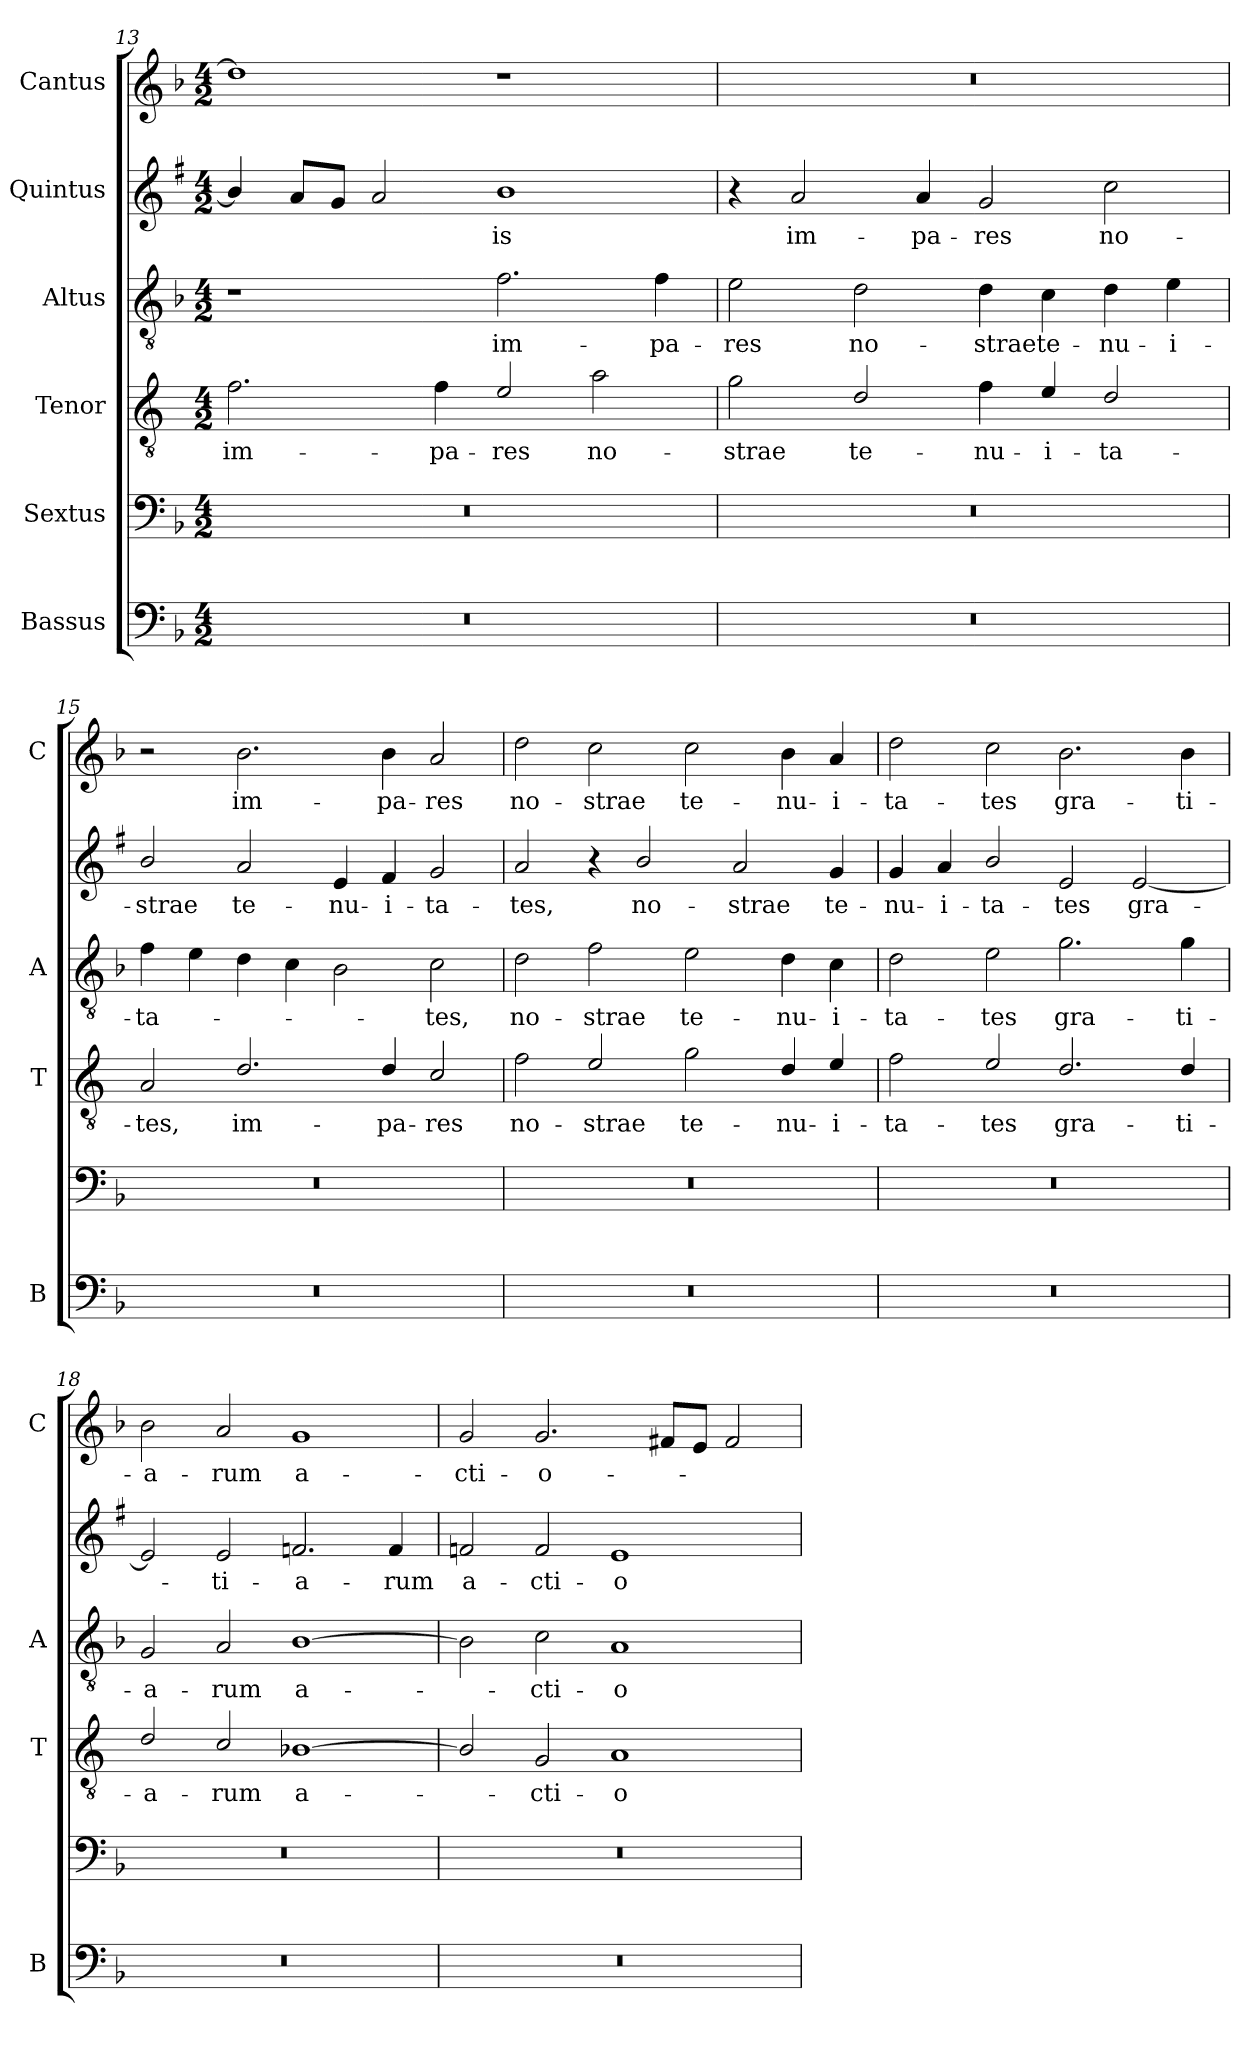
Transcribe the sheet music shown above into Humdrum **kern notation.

**kern	**kern	**kern	**text	**kern	**text	**kern	**text	**kern	**text
*part6	*part5	*part4	*part4	*part3	*part3	*part2	*part2	*part1	*part1
*staff6	*staff5	*staff4	*staff4	*staff3	*staff3	*staff2	*staff2	*staff1	*staff1
*I"Bassus	*I"Sextus	*I"Tenor	*	*I"Altus	*	*I"Quintus	*	*I"Cantus	*
*I'B	*	*I'T	*	*I'A	*	*	*	*I'C	*
*clefF4	*clefF4	*clefGv2	*	*clefGv2	*	*clefG2	*	*clefG2	*
*	*	*ITrd4c7	*	*	*	*ITrd1c2	*	*	*
*k[b-]	*k[b-]	*k[b-]	*	*k[b-]	*	*k[b-]	*	*k[b-]	*
*F:	*F:	*F:	*	*F:	*	*F:	*	*F:	*
*M4/2	*M4/2	*M4/2	*	*M4/2	*	*M4/2	*	*M4/2	*
=13	=13	=13	=13	=13	=13	=13	=13	=13	=13
!	!	!	!LO:LY:b	!	!	!	!	!	!
0r	0r	2.B-\	im-	1r	.	4a/]	.	1dd]	.
.	.	.	.	.	.	8g/L	.	.	.
.	.	.	.	.	.	8f/J	.	.	.
.	.	.	.	.	.	2g/	.	.	.
!	!	!	!LO:LY:b	!	!	!	!	!	!
.	.	4B-\	-pa-	.	.	.	.	.	.
!	!	!	!LO:LY:b	!	!LO:LY:b	!	!LO:LY:b	!	!
.	.	2A/	-res	2.f\	im-	1a	-is	1r	.
!	!	!	!LO:LY:b	!	!	!	!	!	!
.	.	2d\	no-	.	.	.	.	.	.
!	!	!	!	!	!LO:LY:b	!	!	!	!
.	.	.	.	4f\	-pa-	.	.	.	.
=14	=14	=14	=14	=14	=14	=14	=14	=14	=14
!	!	!	!LO:LY:b	!	!LO:LY:b	!	!	!	!
0r	0r	2c\	-strae	2e\	-res	4r	.	0r	.
!	!	!	!	!	!	!	!LO:LY:b	!	!
.	.	.	.	.	.	2g/	im-	.	.
!	!	!	!LO:LY:b	!	!LO:LY:b	!	!	!	!
.	.	2G/	te-	2d\	no-	.	.	.	.
!	!	!	!	!	!	!	!LO:LY:b	!	!
.	.	.	.	.	.	4g/	-pa-	.	.
!	!	!	!LO:LY:b	!	!LO:LY:b	!	!LO:LY:b	!	!
.	.	4B-\	-nu-	4d\	-strae	2f/	-res	.	.
!	!	!	!LO:LY:b	!	!LO:LY:b	!	!	!	!
.	.	4A/	-i-	4c\	te-	.	.	.	.
!	!	!	!LO:LY:b	!	!LO:LY:b	!	!LO:LY:b	!	!
.	.	2G/	-ta-	4d\	-nu-	2b-\	no-	.	.
!	!	!	!	!	!LO:LY:b	!	!	!	!
.	.	.	.	4e\	-i-	.	.	.	.
=15	=15	=15	=15	=15	=15	=15	=15	=15	=15
!	!	!	!LO:LY:b	!	!LO:LY:b	!	!LO:LY:b	!	!
0r	0r	2D/	-tes,	4f\	-ta-	2a/	-strae	2r	.
.	.	.	.	4e\	.	.	.	.	.
!	!	!	!LO:LY:b	!	!	!	!LO:LY:b	!	!LO:LY:b
.	.	2.G/	im-	4d\	.	2g/	te-	2.b-\	im-
.	.	.	.	4c\	.	.	.	.	.
!	!	!	!	!	!	!	!LO:LY:b	!	!
.	.	.	.	2B-\	.	4d/	-nu-	.	.
!	!	!	!LO:LY:b	!	!	!	!LO:LY:b	!	!LO:LY:b
.	.	4G/	-pa-	.	.	4e/	-i-	4b-\	-pa-
!	!	!	!LO:LY:b	!	!LO:LY:b	!	!LO:LY:b	!	!LO:LY:b
.	.	2F/	-res	2c\	-tes,	2f/	-ta-	2a/	-res
=16	=16	=16	=16	=16	=16	=16	=16	=16	=16
!	!	!	!LO:LY:b	!	!LO:LY:b	!	!LO:LY:b	!	!LO:LY:b
0r	0r	2B-\	no-	2d\	no-	2g/	-tes,	2dd\	no-
!	!	!	!LO:LY:b	!	!LO:LY:b	!	!	!	!LO:LY:b
.	.	2A/	-strae	2f\	-strae	4r	.	2cc\	-strae
!	!	!	!	!	!	!	!LO:LY:b	!	!
.	.	.	.	.	.	2a/	no-	.	.
!	!	!	!LO:LY:b	!	!LO:LY:b	!	!	!	!LO:LY:b
.	.	2c\	te-	2e\	te-	.	.	2cc\	te-
!	!	!	!	!	!	!	!LO:LY:b	!	!
.	.	.	.	.	.	2g/	-strae	.	.
!	!	!	!LO:LY:b	!	!LO:LY:b	!	!	!	!LO:LY:b
.	.	4G/	-nu-	4d\	-nu-	.	.	4b-\	-nu-
!	!	!	!LO:LY:b	!	!LO:LY:b	!	!LO:LY:b	!	!LO:LY:b
.	.	4A/	-i-	4c\	-i-	4f/	te-	4a/	-i-
=17	=17	=17	=17	=17	=17	=17	=17	=17	=17
!	!	!	!LO:LY:b	!	!LO:LY:b	!	!LO:LY:b	!	!LO:LY:b
0r	0r	2B-\	-ta-	2d\	-ta-	4f/	-nu-	2dd\	-ta-
!	!	!	!	!	!	!	!LO:LY:b	!	!
.	.	.	.	.	.	4g/	-i-	.	.
!	!	!	!LO:LY:b	!	!LO:LY:b	!	!LO:LY:b	!	!LO:LY:b
.	.	2A/	-tes	2e\	-tes	2a/	-ta-	2cc\	-tes
!	!	!	!LO:LY:b	!	!LO:LY:b	!	!LO:LY:b	!	!LO:LY:b
.	.	2.G/	gra-	2.g\	gra-	2d/	-tes	2.b-\	gra-
!	!	!	!	!	!	!	!LO:LY:b	!	!
.	.	.	.	.	.	[2d/	gra-	.	.
!	!	!	!LO:LY:b	!	!LO:LY:b	!	!	!	!LO:LY:b
.	.	4G/	-ti-	4g\	-ti-	.	.	4b-\	-ti-
!!LO:LB:g=z
=18	=18	=18	=18	=18	=18	=18	=18	=18	=18
!	!	!	!LO:LY:b	!	!LO:LY:b	!	!	!	!LO:LY:b
0r	0r	2G/	-a-	2G/	-a-	2d/]	.	2b-\	-a-
!	!	!	!LO:LY:b	!	!LO:LY:b	!	!LO:LY:b	!	!LO:LY:b
.	.	2F/	-rum	2A/	-rum	2d/	-ti-	2a/	-rum
!	!	!	!LO:LY:b	!	!LO:LY:b	!	!LO:LY:b	!	!LO:LY:b
.	.	[1E-X	a-	[1B-	a-	2.e-X/	-a-	1g	a-
!	!	!	!	!	!	!	!LO:LY:b	!	!
.	.	.	.	.	.	4e-/	-rum	.	.
=19	=19	=19	=19	=19	=19	=19	=19	=19	=19
!	!	!	!	!	!	!	!LO:LY:b	!	!LO:LY:b
0r	0r	2E-/]	.	2B-\]	.	2e-X/	a-	2g/	-cti-
!	!	!	!LO:LY:b	!	!LO:LY:b	!	!LO:LY:b	!	!LO:LY:b
.	.	2C/	-cti-	2c\	-cti-	2e-/	-cti-	2.g/	-o-
!	!	!	!LO:LY:b	!	!LO:LY:b	!	!LO:LY:b	!	!
.	.	1D	-o-	1A	-o-	1d	-o-	.	.
.	.	.	.	.	.	.	.	8f#X/L	.
.	.	.	.	.	.	.	.	8e/J	.
.	.	.	.	.	.	.	.	2f#/	.
=	=	=	=	=	=	=	=	=	=
*-	*-	*-	*-	*-	*-	*-	*-	*-	*-
